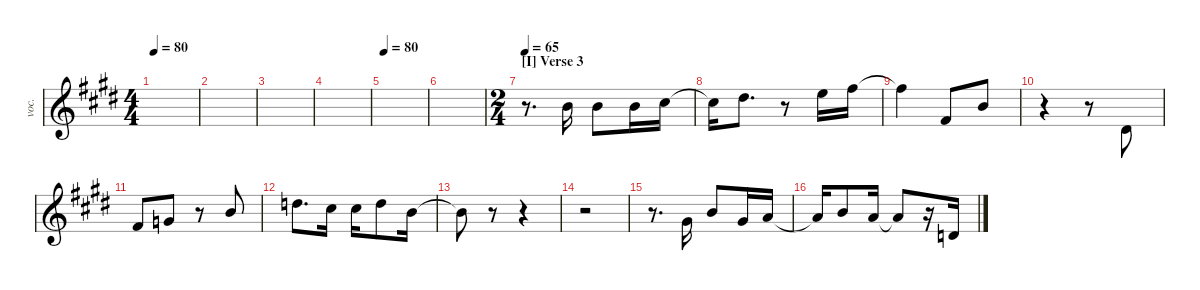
\defaultSystemsLayout 4
\hideDynamics
\bracketExtendMode groupsimilarinstruments
\otherSystemsTrackNameOrientation horizontal
\chordDiagramsInScore
\track ("Vocals" "voc.") {instrument electricpiano1}
\staff {score}
\tuning (E4 B3 G3 D3 A2 E2)
\ts (4 4)
\tempo 80
\clef g2
\ks e
|
|
|
|
\tempo 80
|
|
\ts (2 4)
\beaming (8 2 2)
\section ("I" "Verse 3")
\tempo 65
r.8{d beam Down} 0.2{acc forcenatural}.16{ot 8vb beam Down} 0.2{acc forcenatural}.8{ot 8vb beam Down} 0.2{acc forcenatural}.16{ot 8vb beam Down} 2.2{acc #}.16{ot 8vb beam Down} |
2.2{t acc #}.16{ot 8vb beam Down} 4.2{acc #}.8{d ot 8vb beam Down} r.8{beam Down} 5.2{acc forcenatural}.16{ot 8vb beam Down} 7.2{acc #}.16{ot 8vb beam Down} |
7.2{t acc #}.4{ot 8vb beam Down} 4.4{acc #}.8{ot 8vb beam Up} 0.2{acc forcenatural}.8{ot 8vb beam Up} |
r.4{beam Down} r.8{beam Down} 1.4{acc #}.8{ot 8vb beam Up} |
4.4{acc #}.8{ot 8vb beam Up} 5.4{acc forcenatural}.8{ot 8vb beam Up} r.8{beam Up} 9.4{acc forcenatural}.8{ot 8vb beam Up} |
12.4{acc forcenatural}.8{d ot 8vb beam Down} 11.4{acc #}.16{ot 8vb beam Down} 11.4{acc #}.16{ot 8vb beam Down} 12.4{acc forcenatural}.8{ot 8vb beam Down} 9.4{acc forcenatural}.16{ot 8vb beam Down} |
9.4{t acc forcenatural}.8{ot 8vb beam Down} r.8{beam Up} r.4{beam Up} |
r.2{beam Down} |
r.8{d beam Down} 6.4{acc #}.16{ot 8vb beam Up} 9.4{acc forcenatural}.8{ot 8vb beam Up} 6.4{acc #}.16{ot 8vb beam Up} 7.4{acc forcenatural}.16{ot 8vb beam Up} |
7.4{t acc forcenatural}.16{ot 8vb beam Up} 9.4{acc forcenatural}.8{ot 8vb beam Up} 7.4{acc forcenatural}.16{ot 8vb beam Up} 7.4{t acc forcenatural}.8{ot 8vb beam Up} r.16{beam Up} 0.4{acc forcenatural}.16{ot 8vb beam Up}
